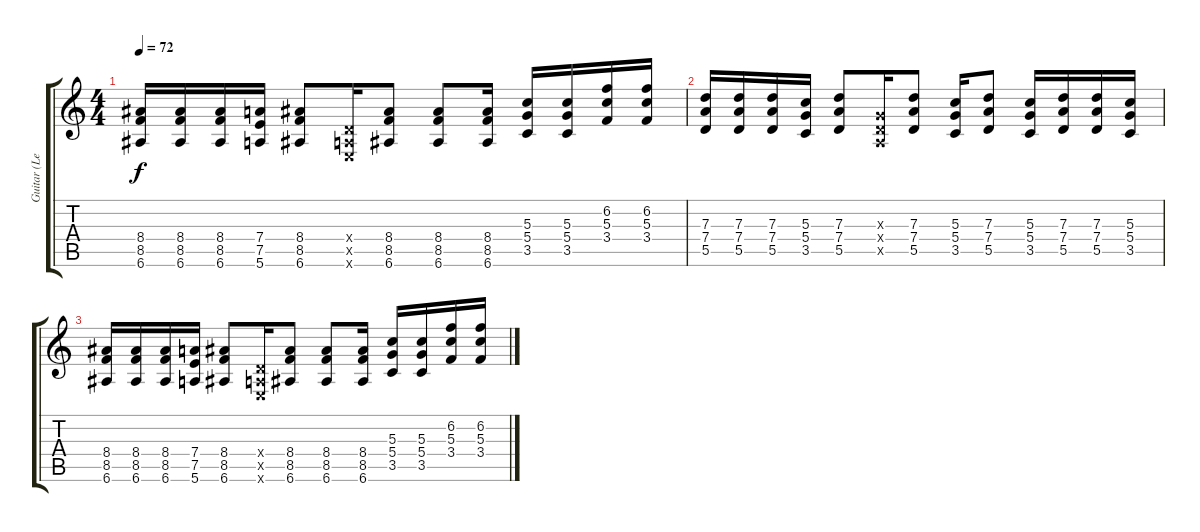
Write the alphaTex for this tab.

\track ("Guitar (Left)" "Guitar (Le") {instrument overdrivenguitar}
\staff {score tabs}
\tuning (E4 B3 G3 D3 A2 E2) {hide}
\ts (4 4)
\tempo 72
\clef g2
\ks c
(8.4 8.5 6.6).16{dy f} (8.4 8.5 6.6).16 (8.4 8.5 6.6).16 (7.4 7.5 5.6).16 (8.4 8.5 6.6).8 (0.4{x} 0.5{x} 0.6{x}).16 (8.4 8.5 6.6).8 (8.4 8.5 6.6).8 (8.4 8.5 6.6).16 (5.3 5.4 3.5).16 (5.3 5.4 3.5).16 (6.2 5.3 3.4).16 (6.2 5.3 3.4).16 |
(7.3 7.4 5.5).16 (7.3 7.4 5.5).16 (7.3 7.4 5.5).16 (5.3 5.4 3.5).16 (7.3 7.4 5.5).8 (0.3{x} 0.4{x} 0.5{x}).16 (7.3 7.4 5.5).8 (5.3 5.4 3.5).16 (7.3 7.4 5.5).8 (5.3 5.4 3.5).16 (7.3 7.4 5.5).16 (7.3 7.4 5.5).16 (5.3 5.4 3.5).16 |
(8.4 8.5 6.6).16 (8.4 8.5 6.6).16 (8.4 8.5 6.6).16 (7.4 7.5 5.6).16 (8.4 8.5 6.6).8 (0.4{x} 0.5{x} 0.6{x}).16 (8.4 8.5 6.6).8 (8.4 8.5 6.6).8 (8.4 8.5 6.6).16 (5.3 5.4 3.5).16 (5.3 5.4 3.5).16 (6.2 5.3 3.4).16 (6.2 5.3 3.4).16
